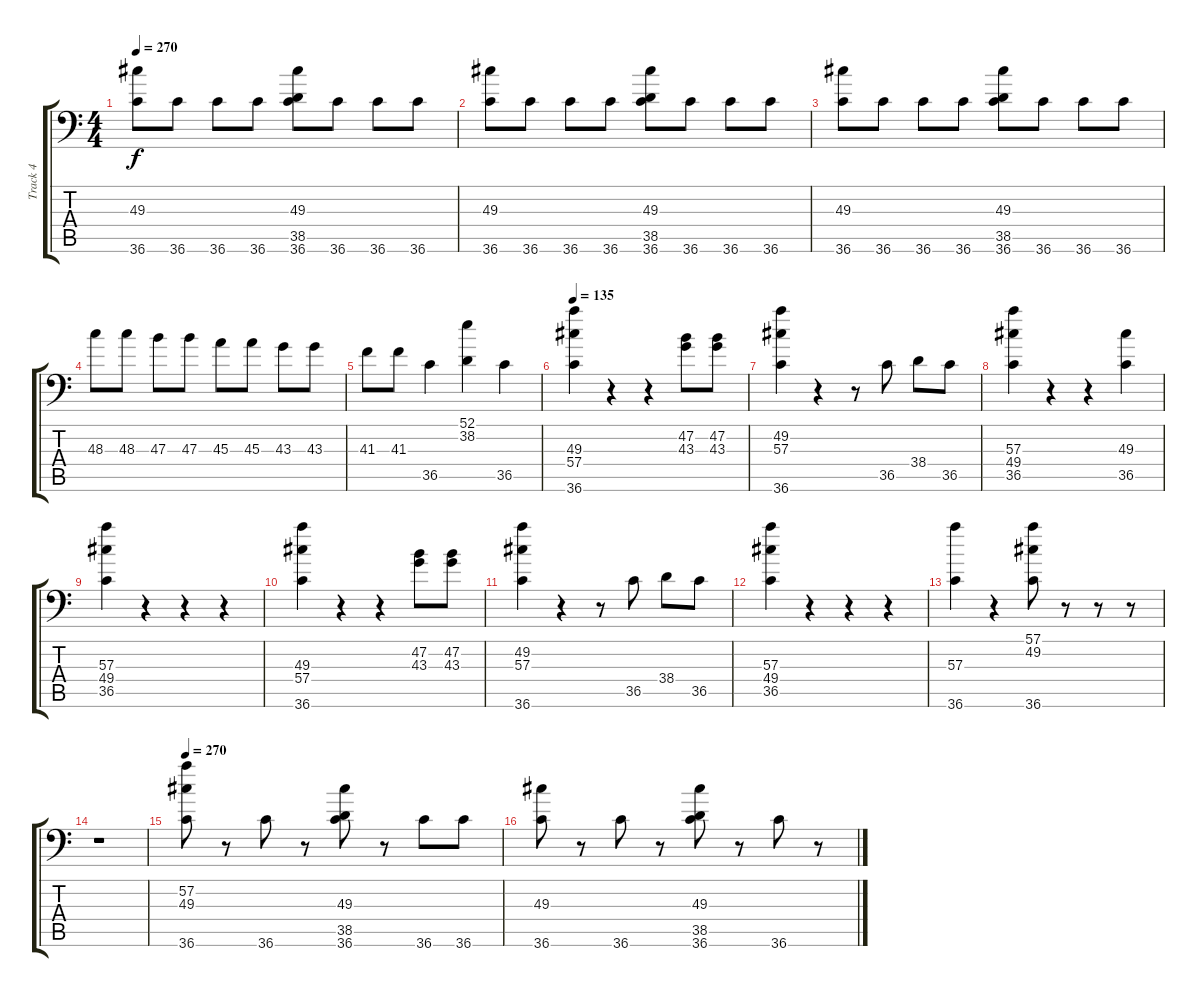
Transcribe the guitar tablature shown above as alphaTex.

\track ("Track 4" "Track 4") {instrument acousticgrandpiano}
\staff {score tabs}
\tuning (C-1 C-1 C-1 C-1 C-1 C-1) {hide}
\ts (4 4)
\tempo 270
\clef f4
\ks c
(49.3 36.6).8{dy f} 36.6.8 36.6.8 36.6.8 (49.3 38.5 36.6).8 36.6.8 36.6.8 36.6.8 |
(49.3 36.6).8 36.6.8 36.6.8 36.6.8 (49.3 38.5 36.6).8 36.6.8 36.6.8 36.6.8 |
(49.3 36.6).8 36.6.8 36.6.8 36.6.8 (49.3 38.5 36.6).8 36.6.8 36.6.8 36.6.8 |
48.3.8 48.3.8 47.3.8 47.3.8 45.3.8 45.3.8 43.3.8 43.3.8 |
41.3.8 41.3.8 36.5.4 (52.1 38.2).4 36.5.4 |
\tempo 135
(49.3 57.4 36.6).4 r.4 r.4 (47.2 43.3).8 (47.2 43.3).8 |
(49.2 57.3 36.6).4 r.4 r.8 36.5.8 38.4.8 36.5.8 |
(57.3 49.4 36.5).4 r.4 r.4 (49.3 36.5).4 |
(57.3 49.4 36.5).4 r.4 r.4 r.4 |
(49.3 57.4 36.6).4 r.4 r.4 (47.2 43.3).8 (47.2 43.3).8 |
(49.2 57.3 36.6).4 r.4 r.8 36.5.8 38.4.8 36.5.8 |
(57.3 49.4 36.5).4 r.4 r.4 r.4 |
(57.3 36.6).4 r.4 (57.1 49.2 36.6).8 r.8 r.8 r.8 |
r.1 |
\tempo 270
(57.2 49.3 36.6).8 r.8 36.6.8 r.8 (49.3 38.5 36.6).8 r.8 36.6.8 36.6.8 |
(49.3 36.6).8 r.8 36.6.8 r.8 (49.3 38.5 36.6).8 r.8 36.6.8 r.8
